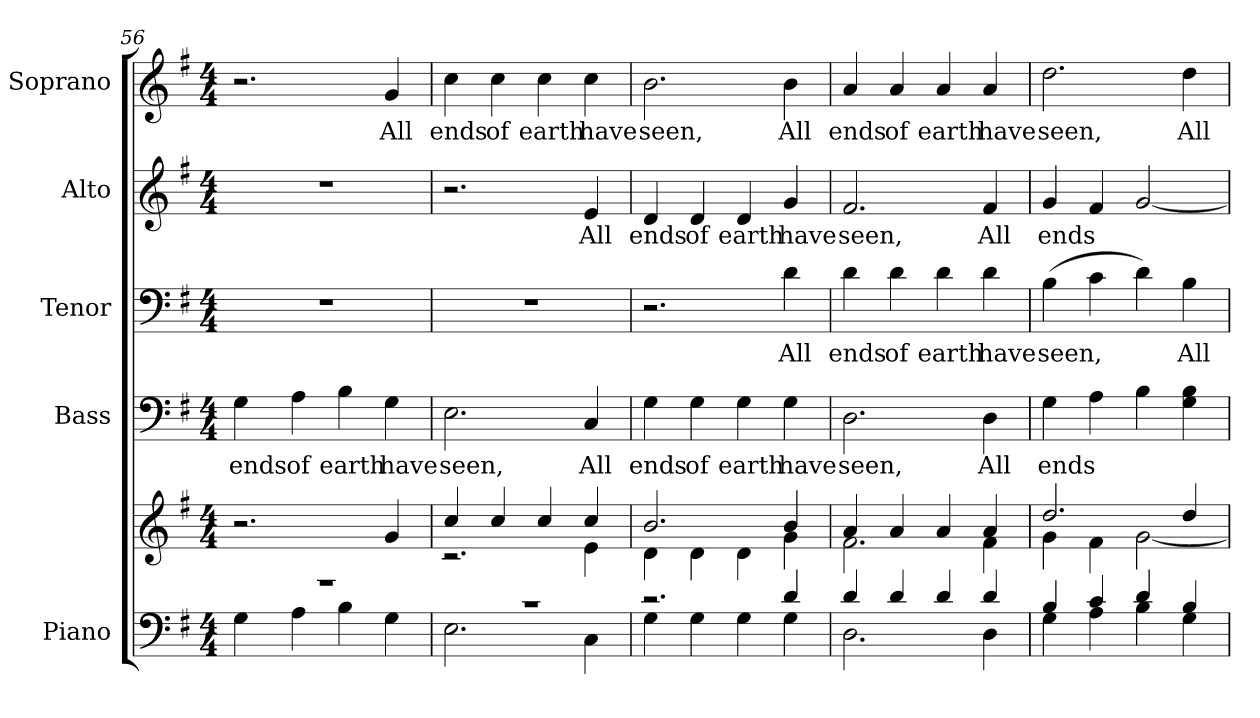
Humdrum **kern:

**kern	**kern	**kern	**text	**kern	**text	**kern	**text	**kern	**text
*part5	*part5	*part4	*part4	*part3	*part3	*part2	*part2	*part1	*part1
*staff6	*staff5	*staff4	*staff4	*staff3	*staff3	*staff2	*staff2	*staff1	*staff1
*I"Piano	*	*I"Bass	*	*I"Tenor	*	*I"Alto	*	*I"Soprano	*
*I'Pno.	*	*I'B.	*	*I'T.	*	*I'A.	*	*I'S.	*
*clefF4	*clefG2	*clefF4	*	*clefF4	*	*clefG2	*	*clefG2	*
*k[f#]	*k[f#]	*k[f#]	*	*k[f#]	*	*k[f#]	*	*k[f#]	*
*G:	*G:	*G:	*	*G:	*	*G:	*	*G:	*
*M4/4	*M4/4	*M4/4	*	*M4/4	*	*M4/4	*	*M4/4	*
=56	=56	=56	=56	=56	=56	=56	=56	=56	=56
*^	*	*	*	*	*	*	*	*	*
!	!	!	!	!LO:LY:b:color=#000000	!	!	!	!	!	!
1r	4Gi\	2.r	4Gi\	ends	1r	.	1r	.	2.r	.
!	!	!	!	!LO:LY:b:color=#000000	!	!	!	!	!	!
.	4Ai\	.	4Ai\	of	.	.	.	.	.	.
!	!	!	!	!LO:LY:b:color=#000000	!	!	!	!	!	!
.	4Bi\	.	4Bi\	earth	.	.	.	.	.	.
!	!	!	!	!LO:LY:b:color=#000000	!	!	!	!	!	!
!	!	!	!	!	!	!	!	!	!	!LO:LY:b:color=#000000
.	4Gi\	4gi/	4Gi\	have	.	.	.	.	4gi/	All
!!LO:PB:g=z
=57	=57	=57	=57	=57	=57	=57	=57	=57	=57	=57
*	*	*^	*	*	*	*	*	*	*	*
!	!	!	!	!	!LO:LY:b:color=#000000	!	!	!	!	!	!
!	!	!	!	!	!	!	!	!	!	!	!LO:LY:b:color=#000000
1r	2.Ei\	4cci/	2.r	2.Ei\	seen,	1r	.	2.r	.	4cci\	ends
!	!	!	!	!	!	!	!	!	!	!	!LO:LY:b:color=#000000
.	.	4cci/	.	.	.	.	.	.	.	4cci\	of
!	!	!	!	!	!	!	!	!	!	!	!LO:LY:b:color=#000000
.	.	4cci/	.	.	.	.	.	.	.	4cci\	earth
!	!	!	!	!	!LO:LY:b:color=#000000	!	!	!	!	!	!
!	!	!	!	!	!	!	!	!	!LO:LY:b:color=#000000	!	!
!	!	!	!	!	!	!	!	!	!	!	!LO:LY:b:color=#000000
.	4Ci\	4cci/	4ei\	4Ci/	All	.	.	4ei/	All	4cci\	have
=58	=58	=58	=58	=58	=58	=58	=58	=58	=58	=58	=58
!	!	!	!	!	!LO:LY:b:color=#000000	!	!	!	!	!	!
!	!	!	!	!	!	!	!	!	!LO:LY:b:color=#000000	!	!
!	!	!	!	!	!	!	!	!	!	!	!LO:LY:b:color=#000000
2.r	4Gi\	2.bi/	4di\	4Gi\	ends	2.r	.	4di/	ends	2.bi\	seen,
!	!	!	!	!	!LO:LY:b:color=#000000	!	!	!	!	!	!
!	!	!	!	!	!	!	!	!	!LO:LY:b:color=#000000	!	!
.	4Gi\	.	4di\	4Gi\	of	.	.	4di/	of	.	.
!	!	!	!	!	!LO:LY:b:color=#000000	!	!	!	!	!	!
!	!	!	!	!	!	!	!	!	!LO:LY:b:color=#000000	!	!
.	4Gi\	.	4di\	4Gi\	earth	.	.	4di/	earth	.	.
!	!	!	!	!	!LO:LY:b:color=#000000	!	!	!	!	!	!
!	!	!	!	!	!	!	!LO:LY:b:color=#000000	!	!	!	!
!	!	!	!	!	!	!	!	!	!LO:LY:b:color=#000000	!	!
!	!	!	!	!	!	!	!	!	!	!	!LO:LY:b:color=#000000
4di/	4Gi\	4bi/	4gi\	4Gi\	have	4di\	All	4gi/	have	4bi\	All
=59	=59	=59	=59	=59	=59	=59	=59	=59	=59	=59	=59
!	!	!	!	!	!LO:LY:b:color=#000000	!	!	!	!	!	!
!	!	!	!	!	!	!	!LO:LY:b:color=#000000	!	!	!	!
!	!	!	!	!	!	!	!	!	!LO:LY:b:color=#000000	!	!
!	!	!	!	!	!	!	!	!	!	!	!LO:LY:b:color=#000000
4di/	2.Di\	4ai/	2.f#i\	2.Di\	seen,	4di\	ends	2.f#i/	seen,	4ai/	ends
!	!	!	!	!	!	!	!LO:LY:b:color=#000000	!	!	!	!
!	!	!	!	!	!	!	!	!	!	!	!LO:LY:b:color=#000000
4di/	.	4ai/	.	.	.	4di\	of	.	.	4ai/	of
!	!	!	!	!	!	!	!LO:LY:b:color=#000000	!	!	!	!
!	!	!	!	!	!	!	!	!	!	!	!LO:LY:b:color=#000000
4di/	.	4ai/	.	.	.	4di\	earth	.	.	4ai/	earth
!	!	!	!	!	!LO:LY:b:color=#000000	!	!	!	!	!	!
!	!	!	!	!	!	!	!LO:LY:b:color=#000000	!	!	!	!
!	!	!	!	!	!	!	!	!	!LO:LY:b:color=#000000	!	!
!	!	!	!	!	!	!	!	!	!	!	!LO:LY:b:color=#000000
4di/	4Di\	4ai/	4f#i\	4Di\	All	4di\	have	4f#i/	All	4ai/	have
=60	=60	=60	=60	=60	=60	=60	=60	=60	=60	=60	=60
!	!	!	!	!	!LO:LY:b:color=#000000	!	!	!	!	!	!
!	!	!	!	!	!	!	!LO:LY:b:color=#000000	!	!	!	!
!	!	!	!	!	!	!	!	!	!LO:LY:b:color=#000000	!	!
!	!	!	!	!	!	!	!	!	!	!	!LO:LY:b:color=#000000
4Bi/	4Gi\	2.ddi/	4gi\	4Gi\	ends	(4Bi\	seen,	4gi/	ends	2.ddi\	seen,
4ci/	4Ai\	.	4f#i\	4Ai\	.	4ci\	.	4f#i/	.	.	.
4di/	4Bi\	.	[<2gi\	4Bi\	.	4di\)	.	[<2gi/	.	.	.
!	!	!	!	!	!	!	!LO:LY:b:color=#000000	!	!	!	!
!	!	!	!	!	!	!	!	!	!	!	!LO:LY:b:color=#000000
4Bi/	4Gi\	4ddi/	.	4Gi\ 4Bi	.	4Bi\	All	.	.	4ddi\	All
*v	*v	*	*	*	*	*	*	*	*	*	*
*	*v	*v	*	*	*	*	*	*	*	*
=	=	=	=	=	=	=	=	=	=
*-	*-	*-	*-	*-	*-	*-	*-	*-	*-
